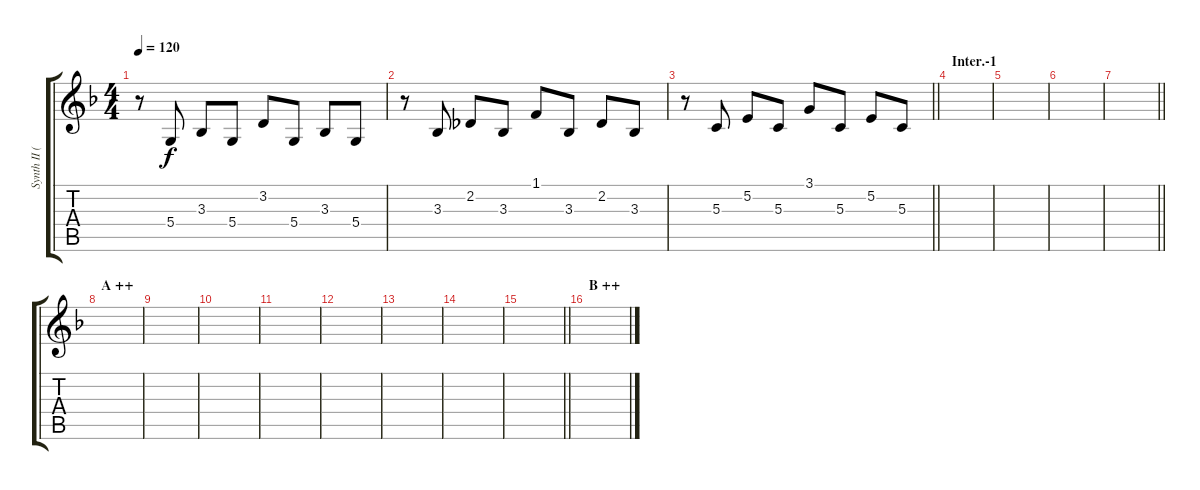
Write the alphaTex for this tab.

\track ("Synth II (Kotobuki Tsumugi)" "Synth II (") {instrument pad1newage}
\staff {score tabs}
\tuning (E4 B3 G3 D3 A2 E2) {hide}
\ts (4 4)
\tempo 120
\clef g2
\ks f
r.8{dy f} 5.4.8 3.3.8 5.4.8 3.2.8 5.4.8 3.3.8 5.4.8 |
r.8 3.3.8 2.2.8 3.3.8 1.1.8 3.3.8 2.2.8 3.3.8 |
\barLineRight lightlight
r.8 5.3.8 5.2.8 5.3.8 3.1.8 5.3.8 5.2.8 5.3.8 |
\section ("" "Inter.-1")
|
|
|
\barLineRight lightlight
|
\section ("" "A ++")
|
|
|
|
|
|
|
\barLineRight lightlight
|
\section ("" "B ++")
